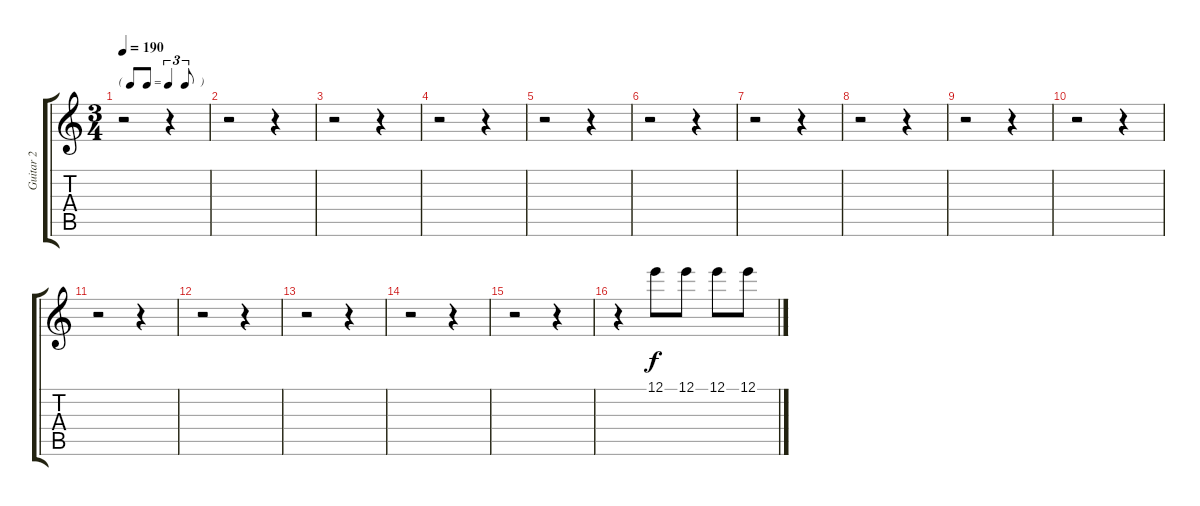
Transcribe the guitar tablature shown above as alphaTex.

\track ("Guitar 2" "Guitar 2") {instrument electricguitarclean}
\staff {score tabs}
\tuning (E4 B3 G3 D3 A2 E2) {hide}
\ts (3 4)
\tf triplet8th
\tempo 190
\clef g2
\ks c
r.2{dy f} r.4 |
r.2 r.4 |
r.2 r.4 |
r.2 r.4 |
r.2 r.4 |
r.2 r.4 |
r.2 r.4 |
r.2 r.4 |
r.2 r.4 |
r.2 r.4 |
r.2 r.4 |
r.2 r.4 |
r.2 r.4 |
r.2 r.4 |
r.2 r.4 |
r.4 12.1.8 12.1.8 12.1.8 12.1.8
